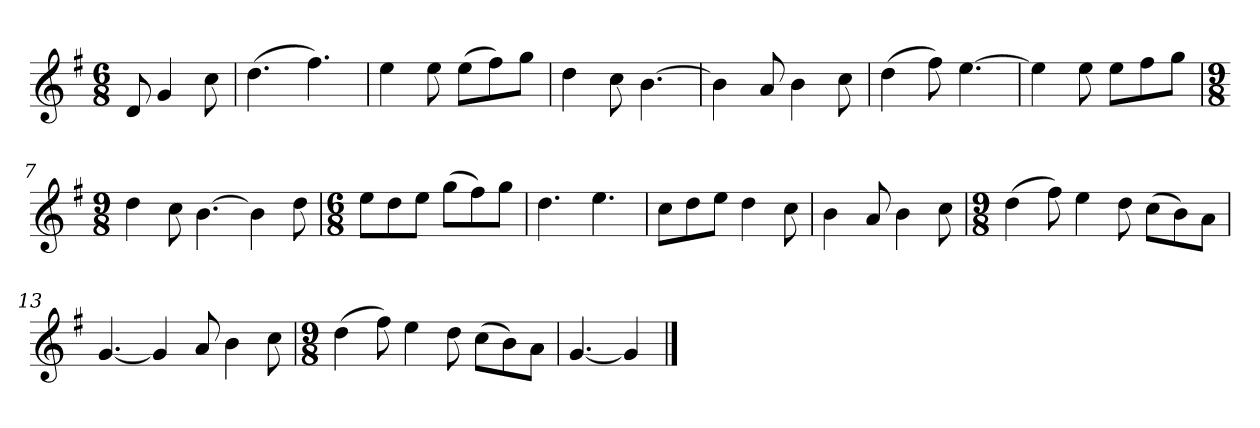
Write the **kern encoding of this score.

**kern
*part1
*staff1
*k[f#]
*M6/8
*MM120
=
8d
4g
8cc
=1
(4.dd
4.ff#)
=2
4ee
8ee
(8eeL
8ff#)
8ggJ
=3
4dd
8cc
[4.b
=4
4b]
8a
4b
8cc
=5
(4dd
8ff#)
[4.ee
=6
4ee]
8ee
8eeL
8ff#
8ggJ
=7
*M9/8
4dd
8cc
[4.b
4b]
8dd
=8
*M6/8
8eeL
8dd
8eeJ
(8ggL
8ff#)
8ggJ
=9
4.dd
4.ee
=10
8ccL
8dd
8eeJ
4dd
8cc
=11
4b
8a
4b
8cc
=12
*M9/8
(4dd
8ff#)
4ee
8dd
(8ccL
8b)
8aJ
=13
[4.g
4g]
8a
4b
8cc
=14
*M9/8
(4dd
8ff#)
4ee
8dd
(8ccL
8b)
8aJ
=15
[4.g
4g]
==
*-
